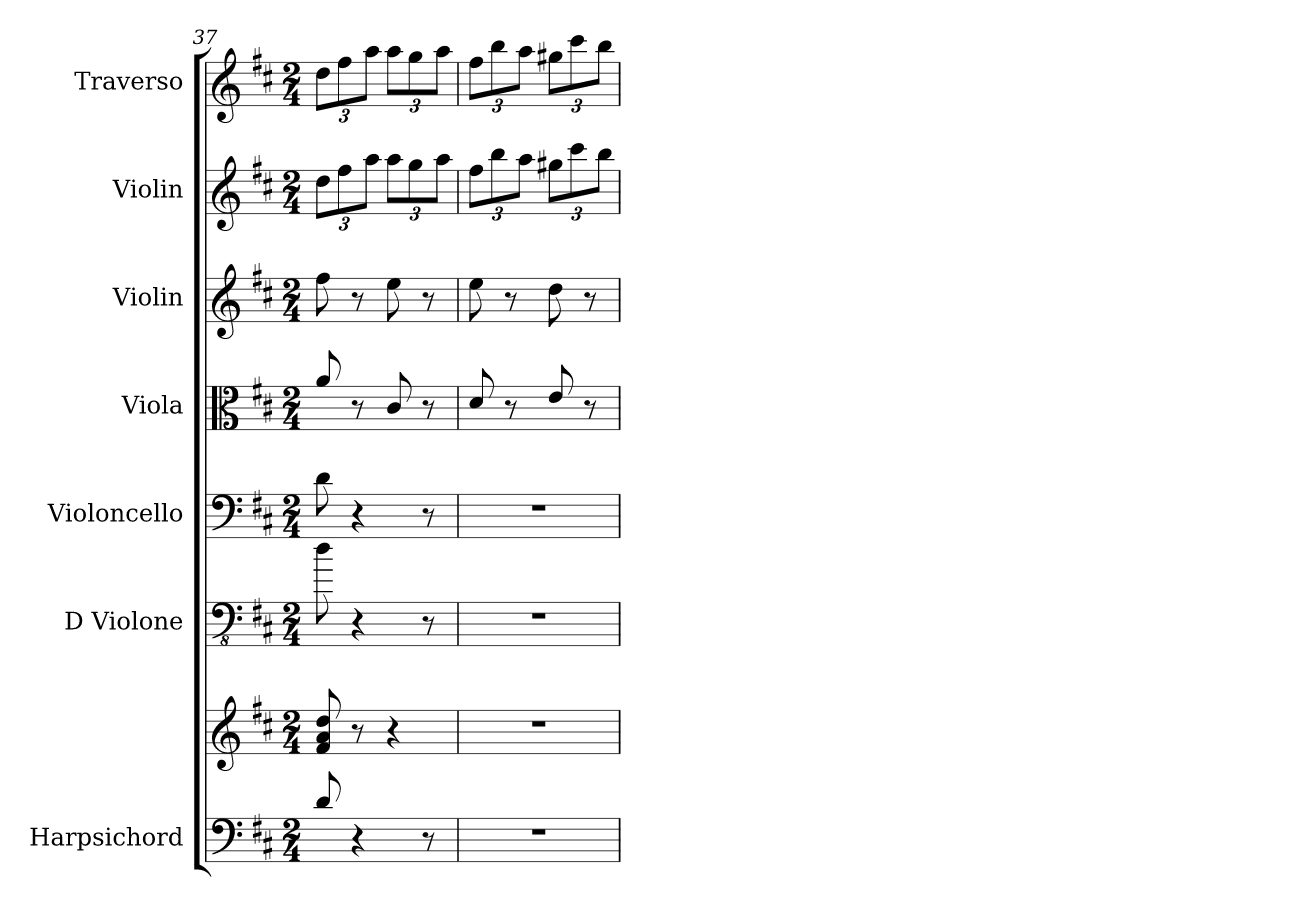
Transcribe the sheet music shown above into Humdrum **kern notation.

**kern	**kern	**kern	**kern	**kern	**kern	**kern	**kern
*part7	*part7	*part6	*part5	*part4	*part3	*part2	*part1
*staff8	*staff7	*staff6	*staff5	*staff4	*staff3	*staff2	*staff1
*I"Harpsichord	*	*I"D Violone	*I"Violoncello	*I"Viola	*I"Violin	*I"Violin	*I"Traverso
*I'Hch.	*	*I'D Vne.	*I'Vc.	*I'Vla.	*I'Vln.	*I'Vln.	*I'Trv.
*clefF4	*clefG2	*clefFv4	*clefF4	*clefC3	*clefG2	*clefG2	*clefG2
*	*	*ITrd7c12	*	*	*	*	*
*k[f#c#]	*k[f#c#]	*k[f#c#]	*k[f#c#]	*k[f#c#]	*k[f#c#]	*k[f#c#]	*k[f#c#]
*M2/4	*M2/4	*M2/4	*M2/4	*M2/4	*M2/4	*M2/4	*M2/4
*	*	*	*	*	*	*Xbrackettup	*Xbrackettup
=37	=37	=37	=37	=37	=37	=37	=37
8d/	8f#/ 8a/ 8dd/	8D\	8d\	8a/	8ff#\	12dd\L	12dd\L
.	.	.	.	.	.	12ff#\	12ff#\
4r	8r	4r	4r	8r	8r	.	.
.	.	.	.	.	.	12aa\J	12aa\J
.	4r	.	.	8c#/	8ee\	12aa\L	12aa\L
.	.	.	.	.	.	12gg\	12gg\
8r	.	8r	8r	8r	8r	.	.
.	.	.	.	.	.	12aa\J	12aa\J
=38	=38	=38	=38	=38	=38	=38	=38
2r	2r	2r	2r	8d/	8ee\	12ff#\L	12ff#\L
.	.	.	.	.	.	12bb\	12bb\
.	.	.	.	8r	8r	.	.
.	.	.	.	.	.	12aa\J	12aa\J
.	.	.	.	8e/	8dd\	12gg#X\L	12gg#X\L
.	.	.	.	.	.	12ccc#\	12ccc#\
.	.	.	.	8r	8r	.	.
.	.	.	.	.	.	12bb\J	12bb\J
=	=	=	=	=	=	=	=
*-	*-	*-	*-	*-	*-	*-	*-
